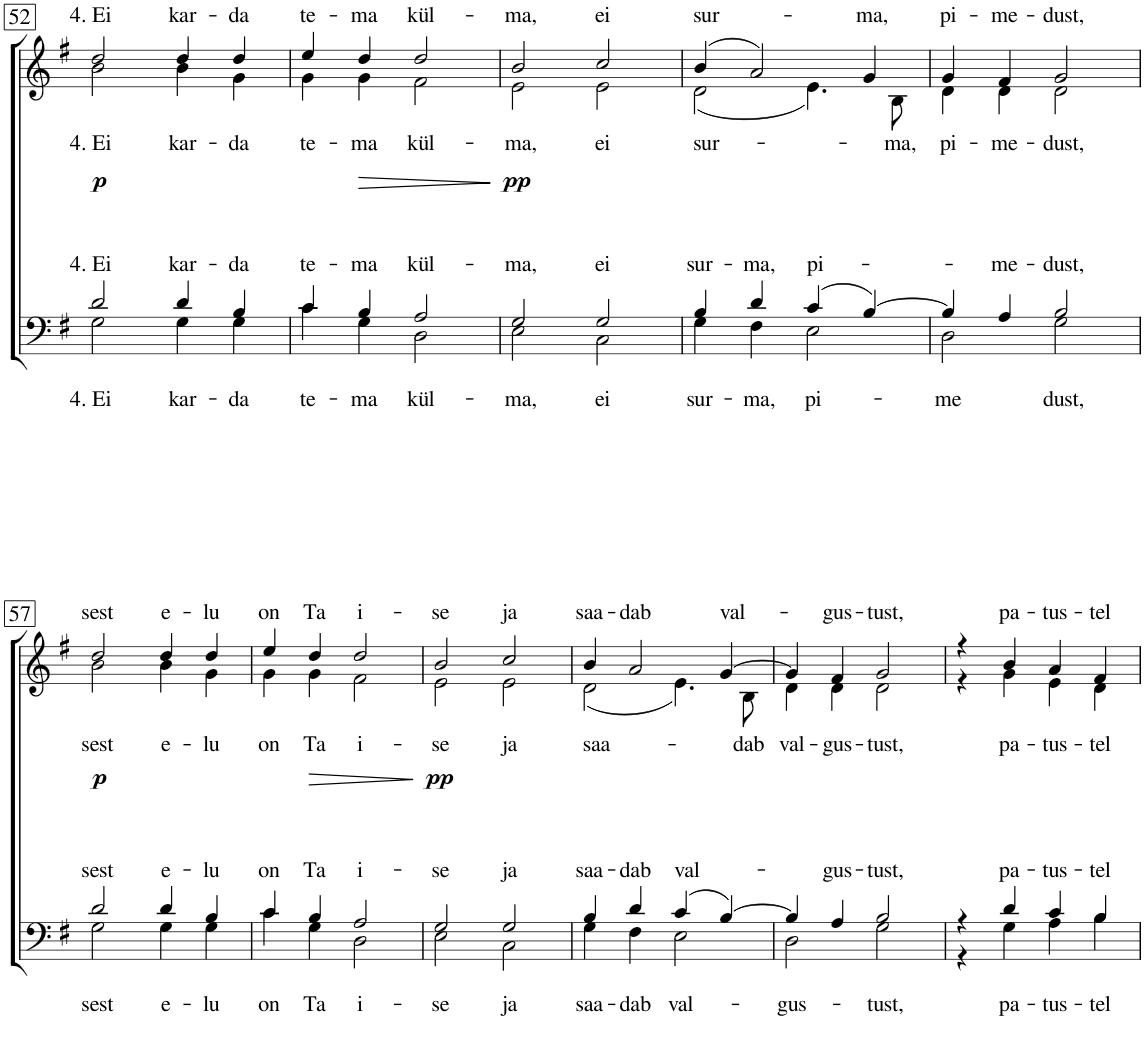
**kern	**text	**text	**kern	**text	**text	**dynam
*part2	*part2	*part2	*part1	*part1	*part1	*part1
*staff2	*staff2	*staff2	*staff1	*staff1	*staff1	*staff1
*I"T B	*	*	*I"S A	*	*	*
!!LO:PB:g=z
*clefF4	*	*	*clefG2	*	*	*
*k[f#]	*	*	*k[f#]	*	*	*
*M4/4	*	*	*M4/4	*	*	*
=52	=52	=52	=52	=52	=52	=52
!	!LO:LY:a	!	!	!	!	!
*^	*	*	*	*	*	*
!	!	!	!LO:LY:b	!	!LO:LY:a	!	!
*	*	*	*	*^	*	*	*
!	!	!	!	!	!	!	!LO:LY:b	!LO:DY:b
2d/	2G\	.	4. Ei	2dd/	2b\	.	4. Ei	p
!	!	!LO:LY:a	!	!	!	!	!	!
!	!	!	!LO:LY:b	!	!	!LO:LY:a	!	!
!	!	!	!	!	!	!	!LO:LY:b	!
4d/	4G\	.	kar-	4dd/	4b\	.	kar-	.
!	!	!LO:LY:a	!	!	!	!	!	!
!	!	!	!LO:LY:b	!	!	!LO:LY:a	!	!
!	!	!	!	!	!	!	!LO:LY:b	!
4B/	4G\	.	-da	4dd/	4g\	.	-da	.
=53	=53	=53	=53	=53	=53	=53	=53	=53
!	!	!LO:LY:a	!	!	!	!	!	!
!	!	!	!LO:LY:b	!	!	!LO:LY:a	!	!
!	!	!	!	!	!	!	!LO:LY:b	!
4c/	4c\	.	te-	4ee/	4g\	.	te-	.
!	!	!LO:LY:a	!	!	!	!	!	!
!	!	!	!LO:LY:b	!	!	!LO:LY:a	!	!LO:HP:b
!	!	!	!	!	!	!	!LO:LY:b	!
4B/	4G\	.	-ma	4dd/	4g\	.	-ma	>
!	!	!LO:LY:a	!	!	!	!	!	!
!	!	!	!LO:LY:b	!	!	!LO:LY:a	!	!
!	!	!	!	!	!	!	!LO:LY:b	!
2A/	2D\	.	kül-	2dd/	2f#\	.	kül-	.
*v	*v	*	*	*	*	*	*	*
*	*	*	*v	*v	*	*	*
.	.	.	.	.	.	]
=54	=54	=54	=54	=54	=54	=54
!	!LO:LY:a	!	!	!	!	!
*^	*	*	*	*	*	*
!	!	!	!LO:LY:b	!	!LO:LY:a	!	!
*	*	*	*	*^	*	*	*
!	!	!	!	!	!	!	!LO:LY:b	!LO:DY:b
2G/	2E\	.	-ma,	2b/	2e\	.	-ma,	pp
!	!	!LO:LY:a	!	!	!	!	!	!
!	!	!	!LO:LY:b	!	!	!LO:LY:a	!	!
!	!	!	!	!	!	!	!LO:LY:b	!
2G/	2C\	.	ei	2cc/	2e\	.	ei	.
=55	=55	=55	=55	=55	=55	=55	=55	=55
!	!	!LO:LY:a	!	!	!	!	!	!
!	!	!	!LO:LY:b	!	!	!LO:LY:a	!	!
!	!	!	!	!	!	!	!LO:LY:b	!
4B/	4G\	.	sur-	(4b/	(2d\	.	sur-	.
!	!	!LO:LY:a	!	!	!	!	!	!
!	!	!	!LO:LY:b	!	!	!	!	!
4d/	4F#\	.	-ma,	2a/)	.	.	.	.
!	!	!LO:LY:a	!	!	!	!	!	!
!	!	!	!LO:LY:b	!	!	!	!	!
(4c/	2E\	.	pi-	.	4.e\)	.	.	.
!	!	!	!	!	!	!LO:LY:a	!	!
[4B/)	.	.	.	4g/	.	-ma,	.	.
!	!	!	!	!	!	!	!LO:LY:b	!
.	.	.	.	.	8B\	.	-ma,	.
=56	=56	=56	=56	=56	=56	=56	=56	=56
!	!	!	!LO:LY:b	!	!	!LO:LY:a	!	!
!	!	!	!	!	!	!	!LO:LY:b	!
4B/]	2D\	.	-me	4g/	4d\	.	pi-	.
!	!	!LO:LY:a	!	!	!	!LO:LY:a	!	!
!	!	!	!	!	!	!	!LO:LY:b	!
4A/	.	-me-	.	4f#/	4d\	.	-me-	.
!	!	!LO:LY:a	!	!	!	!	!	!
!	!	!	!LO:LY:b	!	!	!LO:LY:a	!	!
!	!	!	!	!	!	!	!LO:LY:b	!
2B/	2G\	.	dust,	2g/	2d\	.	-dust,	.
!!LO:LB:g=z	!!
=57	=57	=57	=57	=57	=57	=57	=57	=57
!	!	!LO:LY:a	!	!	!	!	!	!
!	!	!	!LO:LY:b	!	!	!LO:LY:a	!	!
!	!	!	!	!	!	!	!LO:LY:b	!LO:DY:b
2d/	2G\	.	sest	2dd/	2b\	.	sest	p
!	!	!LO:LY:a	!	!	!	!	!	!
!	!	!	!LO:LY:b	!	!	!LO:LY:a	!	!
!	!	!	!	!	!	!	!LO:LY:b	!
4d/	4G\	.	e-	4dd/	4b\	.	e-	.
!	!	!LO:LY:a	!	!	!	!	!	!
!	!	!	!LO:LY:b	!	!	!LO:LY:a	!	!
!	!	!	!	!	!	!	!LO:LY:b	!
4B/	4G\	.	-lu	4dd/	4g\	.	-lu	.
=58	=58	=58	=58	=58	=58	=58	=58	=58
!	!	!LO:LY:a	!	!	!	!	!	!
!	!	!	!LO:LY:b	!	!	!LO:LY:a	!	!
!	!	!	!	!	!	!	!LO:LY:b	!
4c/	4c\	.	on	4ee/	4g\	.	on	.
!	!	!LO:LY:a	!	!	!	!	!	!
!	!	!	!LO:LY:b	!	!	!LO:LY:a	!	!LO:HP:b
!	!	!	!	!	!	!	!LO:LY:b	!
4B/	4G\	.	Ta	4dd/	4g\	.	Ta	>
!	!	!LO:LY:a	!	!	!	!	!	!
!	!	!	!LO:LY:b	!	!	!LO:LY:a	!	!
!	!	!	!	!	!	!	!LO:LY:b	!
2A/	2D\	.	i-	2dd/	2f#\	.	i-	.
*v	*v	*	*	*	*	*	*	*
*	*	*	*v	*v	*	*	*
.	.	.	.	.	.	]
=59	=59	=59	=59	=59	=59	=59
!	!LO:LY:a	!	!	!	!	!
*^	*	*	*	*	*	*
!	!	!	!LO:LY:b	!	!LO:LY:a	!	!
*	*	*	*	*^	*	*	*
!	!	!	!	!	!	!	!LO:LY:b	!LO:DY:b
2G/	2E\	.	-se	2b/	2e\	.	-se	pp
!	!	!LO:LY:a	!	!	!	!	!	!
!	!	!	!LO:LY:b	!	!	!LO:LY:a	!	!
!	!	!	!	!	!	!	!LO:LY:b	!
2G/	2C\	.	ja	2cc/	2e\	.	ja	.
=60	=60	=60	=60	=60	=60	=60	=60	=60
!	!	!LO:LY:a	!	!	!	!	!	!
!	!	!	!LO:LY:b	!	!	!LO:LY:a	!	!
!	!	!	!	!	!	!	!LO:LY:b	!
4B/	4G\	.	saa-	4b/	(2d\	.	saa-	.
!	!	!LO:LY:a	!	!	!	!	!	!
!	!	!	!LO:LY:b	!	!	!LO:LY:a	!	!
4d/	4F#\	.	-dab	2a/	.	-dab	.	.
!	!	!LO:LY:a	!	!	!	!	!	!
!	!	!	!LO:LY:b	!	!	!	!	!
(4c/	2E\	.	val-	.	4.e\)	.	.	.
!	!	!	!	!	!	!LO:LY:a	!	!
[4B/)	.	.	.	[4g/	.	val-	.	.
!	!	!	!	!	!	!	!LO:LY:b	!
.	.	.	.	.	8B\	.	-dab	.
=61	=61	=61	=61	=61	=61	=61	=61	=61
!	!	!	!LO:LY:b	!	!	!	!LO:LY:b	!
4B/]	2D\	.	-gus-	4g/]	4d\	.	val-	.
!	!	!LO:LY:a	!	!	!	!LO:LY:a	!	!
!	!	!	!	!	!	!	!LO:LY:b	!
4A/	.	-gus-	.	4f#/	4d\	.	-gus-	.
!	!	!LO:LY:a	!	!	!	!	!	!
!	!	!	!LO:LY:b	!	!	!LO:LY:a	!	!
!	!	!	!	!	!	!	!LO:LY:b	!
2B/	2G\	.	-tust,	2g/	2d\	.	-tust,	.
=62	=62	=62	=62	=62	=62	=62	=62	=62
4r	4r	.	.	4r	4r	.	.	.
!	!	!LO:LY:a	!	!	!	!	!	!
!	!	!	!LO:LY:b	!	!	!LO:LY:a	!	!
!	!	!	!	!	!	!	!LO:LY:b	!
4d/	4G\	.	pa-	4b/	4g\	.	pa-	.
!	!	!LO:LY:a	!	!	!	!	!	!
!	!	!	!LO:LY:b	!	!	!LO:LY:a	!	!
!	!	!	!	!	!	!	!LO:LY:b	!
4c/	4A\	.	-tus-	4a/	4e\	.	-tus-	.
!	!	!LO:LY:a	!	!	!	!	!	!
!	!	!	!LO:LY:b	!	!	!LO:LY:a	!	!
!	!	!	!	!	!	!	!LO:LY:b	!
4B/	4B\	.	-tel	4f#/	4d\	.	-tel	.
*v	*v	*	*	*	*	*	*	*
*	*	*	*v	*v	*	*	*
=	=	=	=	=	=	=
*-	*-	*-	*-	*-	*-	*-
